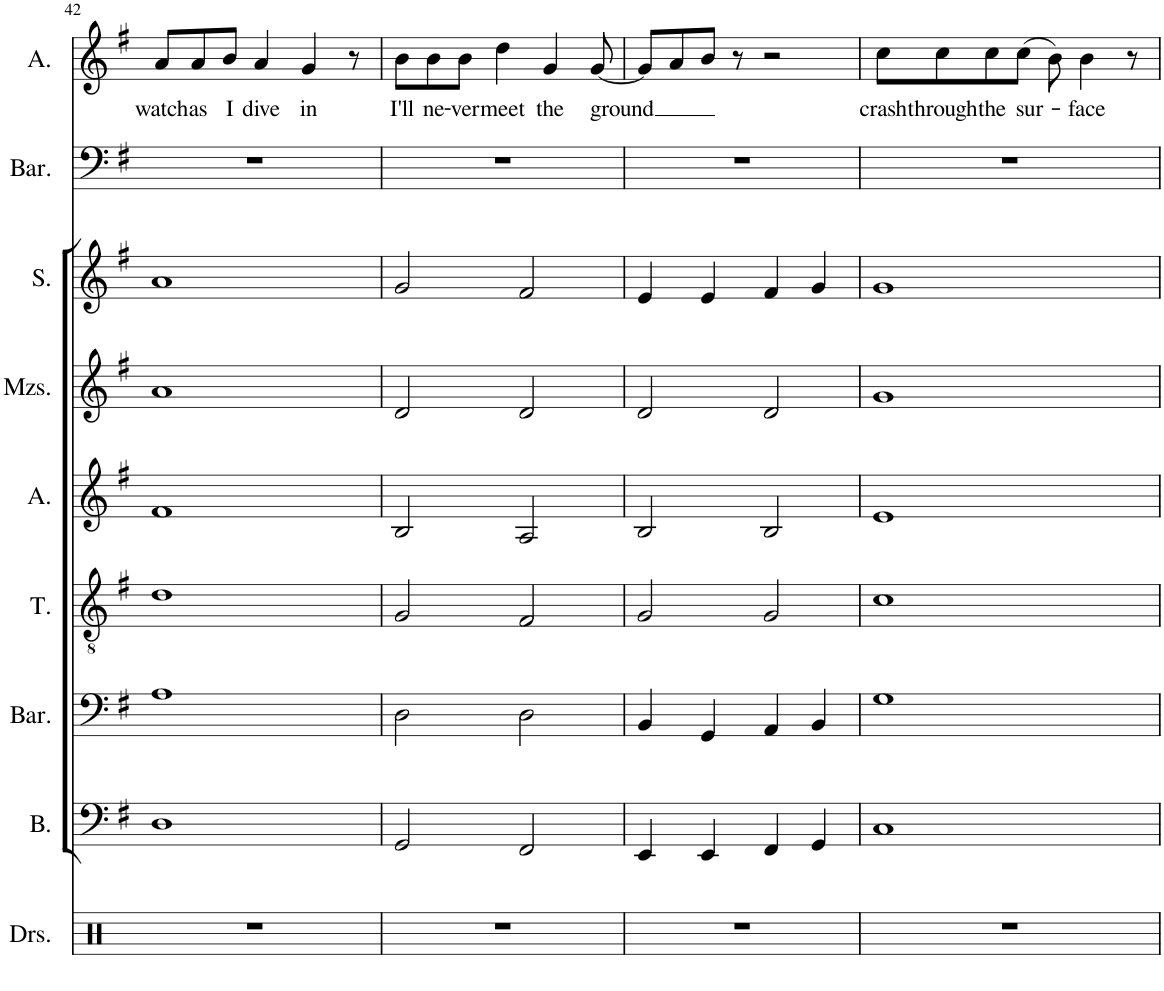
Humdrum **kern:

**kern	**kern	**kern	**kern	**kern	**kern	**kern	**kern	**kern	**text
*part9	*part8	*part7	*part6	*part5	*part4	*part3	*part2	*part1	*part1
*staff9	*staff8	*staff7	*staff6	*staff5	*staff4	*staff3	*staff2	*staff1	*staff1
*I"Drumset	*I"Bass	*I"Baritone	*I"Tenor	*I"Alto	*I"Mezzo-soprano	*I"Soprano	*I"Baritone	*I"Alto	*
*I'Drs.	*I'B.	*I'Bar.	*I'T.	*I'A.	*I'Mzs.	*I'S.	*I'Bar.	*I'A.	*
!!LO:PB:g=z
*clefX	*clefF4	*clefF4	*clefGv2	*clefG2	*clefG2	*clefG2	*clefF4	*clefG2	*
*k[]	*k[f#]	*k[f#]	*k[f#]	*k[f#]	*k[f#]	*k[f#]	*k[f#]	*k[f#]	*
*M4/4	*M4/4	*M4/4	*M4/4	*M4/4	*M4/4	*M4/4	*M4/4	*M4/4	*
=42	=42	=42	=42	=42	=42	=42	=42	=42	=42
!	!	!	!	!	!	!	!	!	!LO:LY:b
1r	1D	1A	1d	1f#	1a	1a	1r	8a/L	watch
!	!	!	!	!	!	!	!	!	!LO:LY:b
.	.	.	.	.	.	.	.	8a/	as
!	!	!	!	!	!	!	!	!	!LO:LY:b
.	.	.	.	.	.	.	.	8b/J	I
!	!	!	!	!	!	!	!	!	!LO:LY:b
.	.	.	.	.	.	.	.	4a/	dive
!	!	!	!	!	!	!	!	!	!LO:LY:b
.	.	.	.	.	.	.	.	4g/	in
.	.	.	.	.	.	.	.	8r	.
=43	=43	=43	=43	=43	=43	=43	=43	=43	=43
!	!	!	!	!	!	!	!	!	!LO:LY:b
1r	2GG/	2D\	2G/	2B/	2d/	2g/	1r	8b\L	I'll
!	!	!	!	!	!	!	!	!	!LO:LY:b
.	.	.	.	.	.	.	.	8b\	ne-
!	!	!	!	!	!	!	!	!	!LO:LY:b
.	.	.	.	.	.	.	.	8b\J	-ver
!	!	!	!	!	!	!	!	!	!LO:LY:b
.	.	.	.	.	.	.	.	4dd\	meet
.	2FF#/	2D\	2F#/	2A/	2d/	2f#/	.	.	.
!	!	!	!	!	!	!	!	!	!LO:LY:b
.	.	.	.	.	.	.	.	4g/	the
!	!	!	!	!	!	!	!	!	!LO:LY:b
.	.	.	.	.	.	.	.	[8g/	ground
=44	=44	=44	=44	=44	=44	=44	=44	=44	=44
1r	4EE/	4BB/	2G/	2B/	2d/	4e/	1r	8g/L]	.
.	.	.	.	.	.	.	.	8a/	.
.	4EE/	4GG/	.	.	.	4e/	.	8b/J	.
.	.	.	.	.	.	.	.	8r	.
.	4FF#/	4AA/	2G/	2B/	2d/	4f#/	.	2r	.
.	4GG/	4BB/	.	.	.	4g/	.	.	.
=45	=45	=45	=45	=45	=45	=45	=45	=45	=45
!	!	!	!	!	!	!	!	!	!LO:LY:b
1r	1C	1G	1c	1e	1g	1g	1r	8cc\L	crash
!	!	!	!	!	!	!	!	!	!LO:LY:b
.	.	.	.	.	.	.	.	8cc\	through
!	!	!	!	!	!	!	!	!	!LO:LY:b
.	.	.	.	.	.	.	.	8cc\	the
!	!	!	!	!	!	!	!	!	!LO:LY:b
.	.	.	.	.	.	.	.	(8cc\J	sur-
.	.	.	.	.	.	.	.	8b\)	.
!	!	!	!	!	!	!	!	!	!LO:LY:b
.	.	.	.	.	.	.	.	4b\	-face
.	.	.	.	.	.	.	.	8r	.
=	=	=	=	=	=	=	=	=	=
*-	*-	*-	*-	*-	*-	*-	*-	*-	*-
